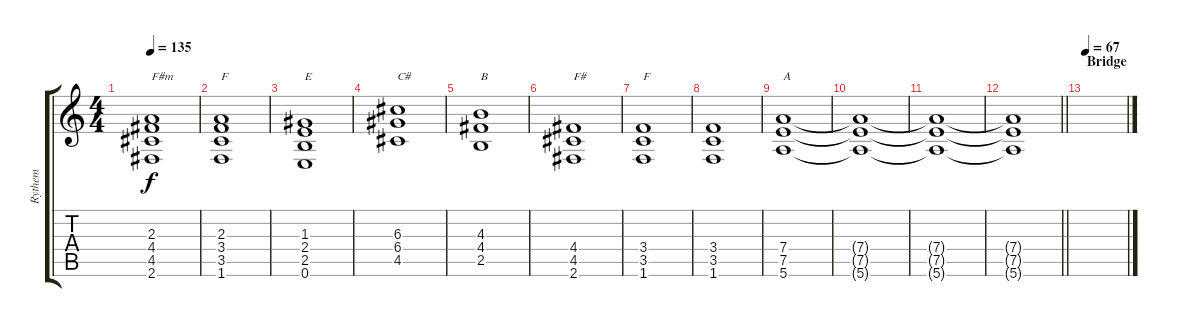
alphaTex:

\track ("Rythem" "Rythem") {instrument overdrivenguitar}
\staff {score tabs}
\tuning (E4 B3 G3 D3 A2 E2) {hide}
\ts (4 4)
\tempo 135
\clef g2
\ks c
(2.3 4.4 4.5 2.6).1{txt "F#m" dy f} |
(2.3 3.4 3.5 1.6).1{txt "F"} |
(1.3 2.4 2.5 0.6).1{txt "E"} |
(6.3 6.4 4.5).1{txt "C#"} |
(4.3 4.4 2.5).1{txt "B"} |
(4.4 4.5 2.6).1{txt "F#"} |
(3.4 3.5 1.6).1{txt "F"} |
(3.4 3.5 1.6).1 |
(7.4 7.5 5.6).1{txt "A"} |
(7.4{t} 7.5{t} 5.6{t}).1 |
(7.4{t} 7.5{t} 5.6{t}).1 |
\barLineRight lightlight
(7.4{t} 7.5{t} 5.6{t}).1 |
\section ("" "Bridge")
\tempo 67
